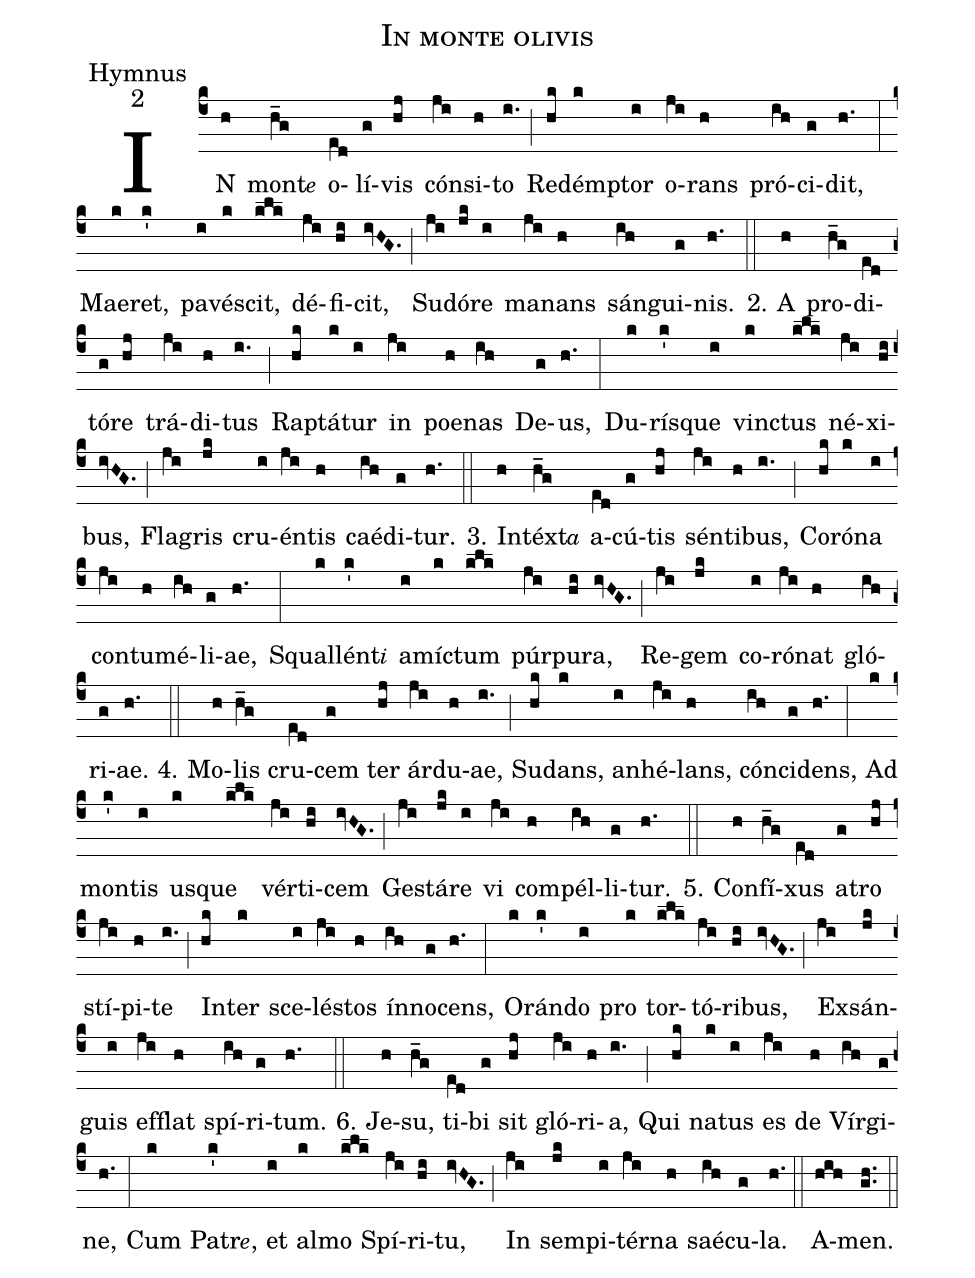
name:In monte olivis;
office-part:Hymnus;
mode:2;
%%
(c4) IN(h) mont<e>e</e>(h_g) o(e[ll:1]d)lí(g)vis(hj) cón(ji)si(h)to(i.) (;) Red(hk)ém(k)ptor(i) o(ji)rans(h) pró(ih)ci(g)dit,(h.) (:) Mae(k)ret,(k') pa(i)vé(k)scit,(klk) dé(ji)fi(hi)cit,(ivHG.) (;) Su(ji)dó(jk)re(i) ma(ji)nans(h) sán(ih)gui(g)nis.(h.) (::)
2. A(h) pro(h_g)di(e[ll:1]d)tó(g)re(hj) trá(ji)di(h)tus(i.) (;) Ra(hk)ptá(k)tur(i) in(ji) poe(h)nas(ih) De(g)us,(h.) (:) Du(k)rís(k')que(i) vin(k)ctus(klk) né(ji)xi(hi)bus,(ivHG.) (;) Fla(ji)gris(jk) cru(i)én(ji)tis(h) caé(ih)di(g)tur.(h.) (::)
3. In(h)téxt<e>a</e>(h_g) a(e[ll:1]d)cú(g)tis(hj) sén(ji)ti(h)bus,(i.) (;) Co(hk)ró(k)na(i) con(ji)tu(h)mé(ih)li(g)ae,(h.) (:) Squal(k)lént<e>i</e>(k') a(i)mí(k)ctum(klk) púr(ji)pu(hi)ra,(ivHG.) (;) Re(ji)gem(jk) co(i)ró(ji)nat(h) gló(ih)ri(g)ae.(h.) (::)
4. Mo(h)lis(h_g) cru(e[ll:1]d)cem(g) ter(hj) ár(ji)du(h)ae,(i.) (;) Su(hk)dans,(k) an(i)hé(ji)lans,(h) cón(ih)ci(g)dens,(h.) (:) Ad(k) mon(k')tis(i) us(k)que(klk) vér(ji)ti(hi)cem(ivHG.) (;) Ge(ji)stá(jk)re(i) vi(ji) com(h)pél(ih)li(g)tur.(h.) (::)
5. Con(h)fí(h_g)xus(e[ll:1]d) a(g)tro(hj) stí(ji)pi(h)te(i.) (;) In(hk)ter(k) sce(i)lé(ji)stos(h) ín(ih)no(g)cens,(h.) (:) O(k)rán(k')do(i) pro(k) tor(klk)tó(ji)ri(hi)bus,(ivHG.) (;) Ex(ji)sán(jk)guis(i) ef(ji)flat(h) spí(ih)ri(g)tum.(h.) (::)
6. Je(h)su,(h_g) ti(e[ll:1]d)bi(g) sit(hj) gló(ji)ri(h)a,(i.) (;) Qui(hk) na(k)tus(i) es(ji) de(h) Vír(ih)gi(g)ne,(h.) (:) Cum(k) Patr<e>e</e>,(k') et(i) al(k)mo(klk) Spí(ji)ri(hi)tu,(ivHG.) (;) In(ji) sem(jk)pi(i)tér(ji)na(h) saé(ih)cu(g)la.(h.) (::)
A(hih)men.(gh..) (::)
